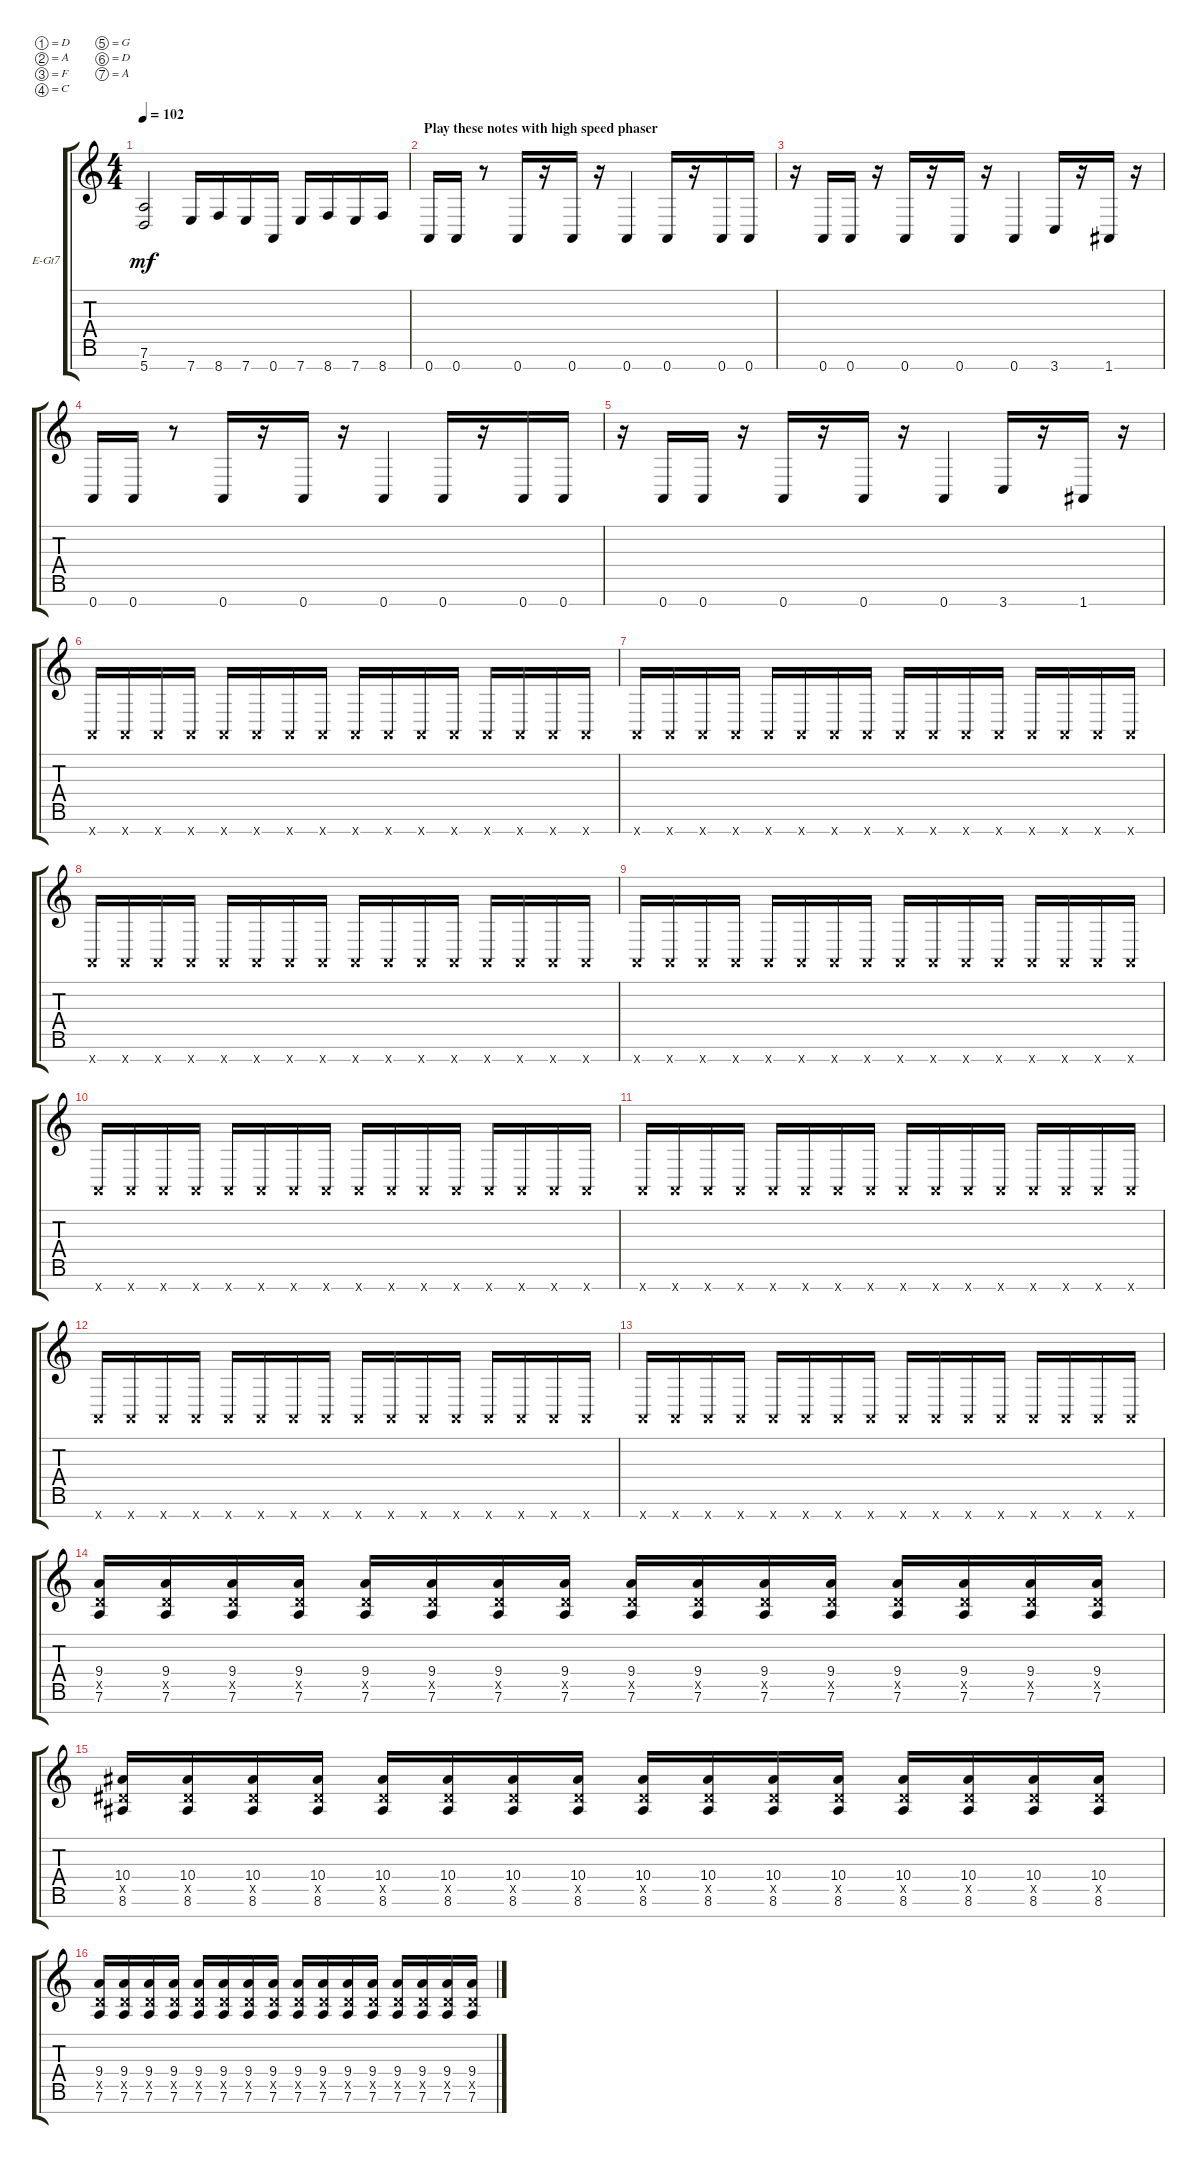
\defaultSystemsLayout 4
\bracketExtendMode groupsimilarinstruments
\firstSystemTrackNameOrientation horizontal
\otherSystemsTrackNameOrientation horizontal
\track ("Guitar right" "E-Gt7") {instrument distortionguitar}
\staff {score tabs}
\tuning (D4 A3 F3 C3 G2 D2 A1)
\ts (4 4)
\tempo 102
\clef g2
\scale
0.488906
\ks c
(5.7 7.6).2{dy mf} 7.7.16 8.7.16 7.7.16 0.7.16 7.7.16 8.7.16 7.7.16 8.7.16 |
\section ("" "Play these notes with high speed phaser")
0.7.16 0.7.16 r.8 0.7.16 r.16 0.7.16 r.16 0.7.4 0.7.16 r.16 0.7.16 0.7.16 |
r.16 0.7.16 0.7.16 r.16 0.7.16 r.16 0.7.16 r.16 0.7.4 3.7.16 r.16 1.7.16 r.16 |
0.7.16 0.7.16 r.8 0.7.16 r.16 0.7.16 r.16 0.7.4 0.7.16 r.16 0.7.16 0.7.16 |
r.16 0.7.16 0.7.16 r.16 0.7.16 r.16 0.7.16 r.16 0.7.4 3.7.16 r.16 1.7.16 r.16 |
0.7{x}.16 0.7{x}.16 0.7{x}.16 0.7{x}.16 0.7{x}.16 0.7{x}.16 0.7{x}.16 0.7{x}.16 0.7{x}.16 0.7{x}.16 0.7{x}.16 0.7{x}.16 0.7{x}.16 0.7{x}.16 0.7{x}.16 0.7{x}.16 |
0.7{x}.16 0.7{x}.16 0.7{x}.16 0.7{x}.16 0.7{x}.16 0.7{x}.16 0.7{x}.16 0.7{x}.16 0.7{x}.16 0.7{x}.16 0.7{x}.16 0.7{x}.16 0.7{x}.16 0.7{x}.16 0.7{x}.16 0.7{x}.16 |
0.7{x}.16 0.7{x}.16 0.7{x}.16 0.7{x}.16 0.7{x}.16 0.7{x}.16 0.7{x}.16 0.7{x}.16 0.7{x}.16 0.7{x}.16 0.7{x}.16 0.7{x}.16 0.7{x}.16 0.7{x}.16 0.7{x}.16 0.7{x}.16 |
0.7{x}.16 0.7{x}.16 0.7{x}.16 0.7{x}.16 0.7{x}.16 0.7{x}.16 0.7{x}.16 0.7{x}.16 0.7{x}.16 0.7{x}.16 0.7{x}.16 0.7{x}.16 0.7{x}.16 0.7{x}.16 0.7{x}.16 0.7{x}.16 |
0.7{x}.16 0.7{x}.16 0.7{x}.16 0.7{x}.16 0.7{x}.16 0.7{x}.16 0.7{x}.16 0.7{x}.16 0.7{x}.16 0.7{x}.16 0.7{x}.16 0.7{x}.16 0.7{x}.16 0.7{x}.16 0.7{x}.16 0.7{x}.16 |
0.7{x}.16 0.7{x}.16 0.7{x}.16 0.7{x}.16 0.7{x}.16 0.7{x}.16 0.7{x}.16 0.7{x}.16 0.7{x}.16 0.7{x}.16 0.7{x}.16 0.7{x}.16 0.7{x}.16 0.7{x}.16 0.7{x}.16 0.7{x}.16 |
0.7{x}.16 0.7{x}.16 0.7{x}.16 0.7{x}.16 0.7{x}.16 0.7{x}.16 0.7{x}.16 0.7{x}.16 0.7{x}.16 0.7{x}.16 0.7{x}.16 0.7{x}.16 0.7{x}.16 0.7{x}.16 0.7{x}.16 0.7{x}.16 |
0.7{x}.16 0.7{x}.16 0.7{x}.16 0.7{x}.16 0.7{x}.16 0.7{x}.16 0.7{x}.16 0.7{x}.16 0.7{x}.16 0.7{x}.16 0.7{x}.16 0.7{x}.16 0.7{x}.16 0.7{x}.16 0.7{x}.16 0.7{x}.16 |
(7.6 7.5{x} 9.4).16 (7.6 7.5{x} 9.4).16 (7.6 7.5{x} 9.4).16 (7.6 7.5{x} 9.4).16 (7.6 7.5{x} 9.4).16 (7.6 7.5{x} 9.4).16 (7.6 7.5{x} 9.4).16 (7.6 7.5{x} 9.4).16 (7.6 7.5{x} 9.4).16 (7.6 7.5{x} 9.4).16 (7.6 7.5{x} 9.4).16 (7.6 7.5{x} 9.4).16 (7.6 7.5{x} 9.4).16 (7.6 7.5{x} 9.4).16 (7.6 7.5{x} 9.4).16 (7.6 7.5{x} 9.4).16 |
(8.6 10.4 8.5{x}).16 (8.6 10.4 8.5{x}).16 (8.6 10.4 8.5{x}).16 (8.6 10.4 8.5{x}).16 (8.6 10.4 8.5{x}).16 (8.6 10.4 8.5{x}).16 (8.6 10.4 8.5{x}).16 (8.6 10.4 8.5{x}).16 (8.6 10.4 8.5{x}).16 (8.6 10.4 8.5{x}).16 (8.6 10.4 8.5{x}).16 (8.6 10.4 8.5{x}).16 (8.6 10.4 8.5{x}).16 (8.6 10.4 8.5{x}).16 (8.6 10.4 8.5{x}).16 (8.6 10.4 8.5{x}).16 |
(7.6 7.5{x} 9.4).16 (7.6 7.5{x} 9.4).16 (7.6 7.5{x} 9.4).16 (7.6 7.5{x} 9.4).16 (7.6 7.5{x} 9.4).16 (7.6 7.5{x} 9.4).16 (7.6 7.5{x} 9.4).16 (7.6 7.5{x} 9.4).16 (7.6 7.5{x} 9.4).16 (7.6 7.5{x} 9.4).16 (7.6 7.5{x} 9.4).16 (7.6 7.5{x} 9.4).16 (7.6 7.5{x} 9.4).16 (7.6 7.5{x} 9.4).16 (7.6 7.5{x} 9.4).16 (7.6 7.5{x} 9.4).16
